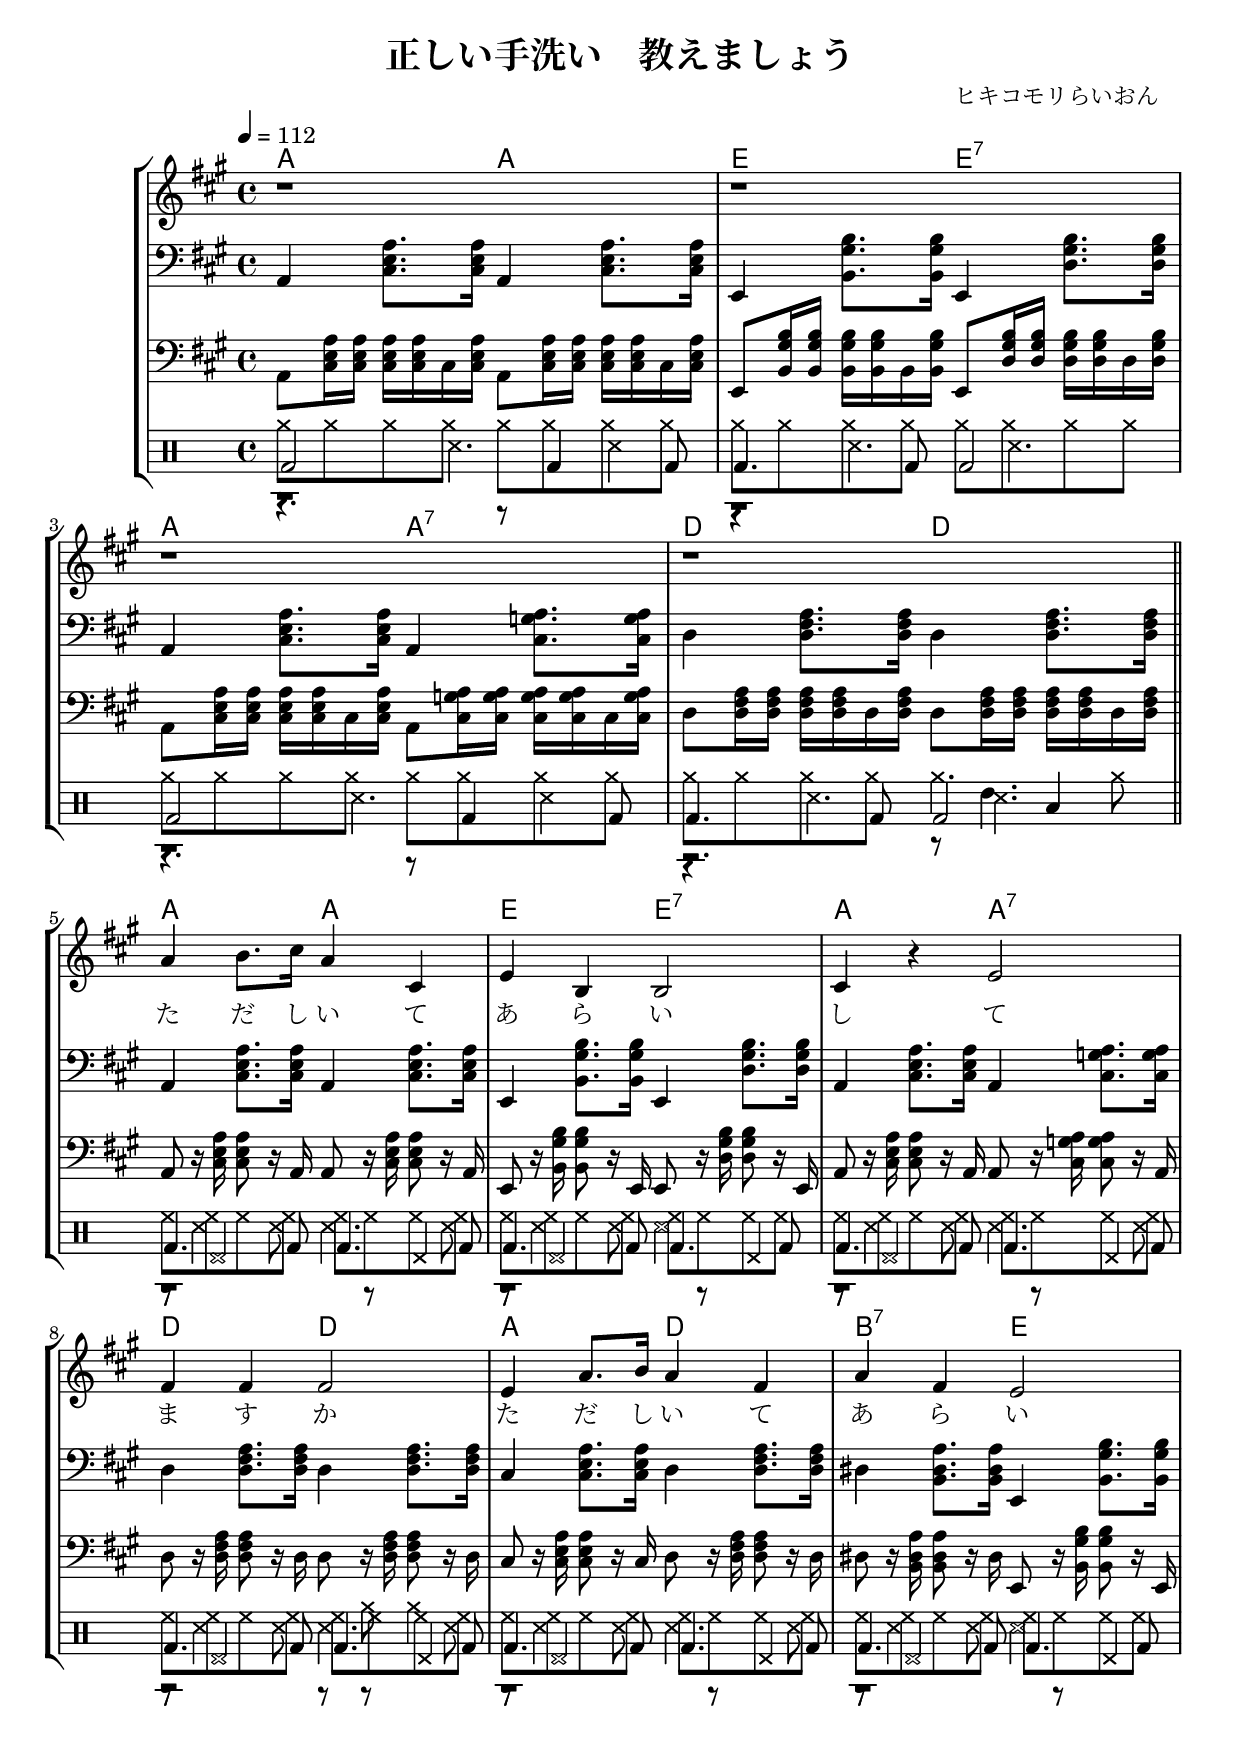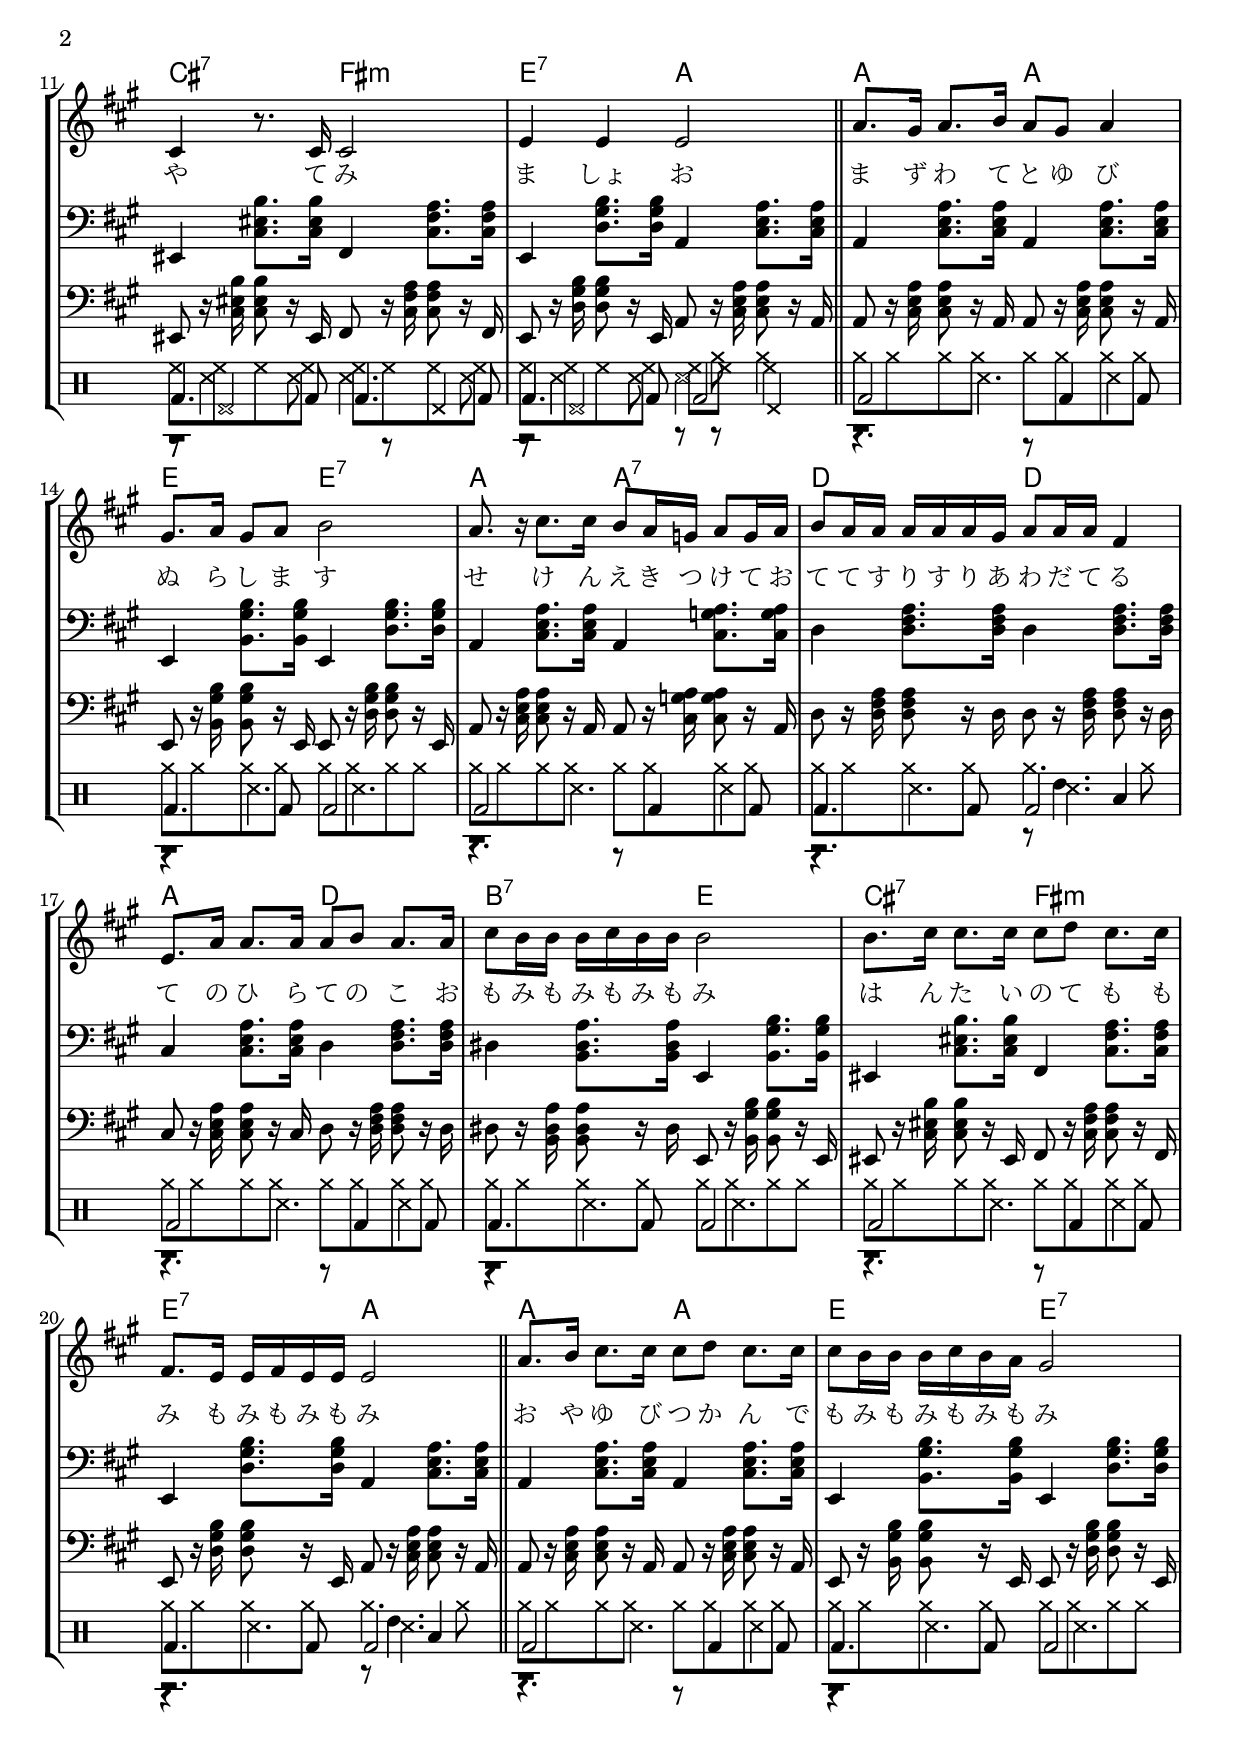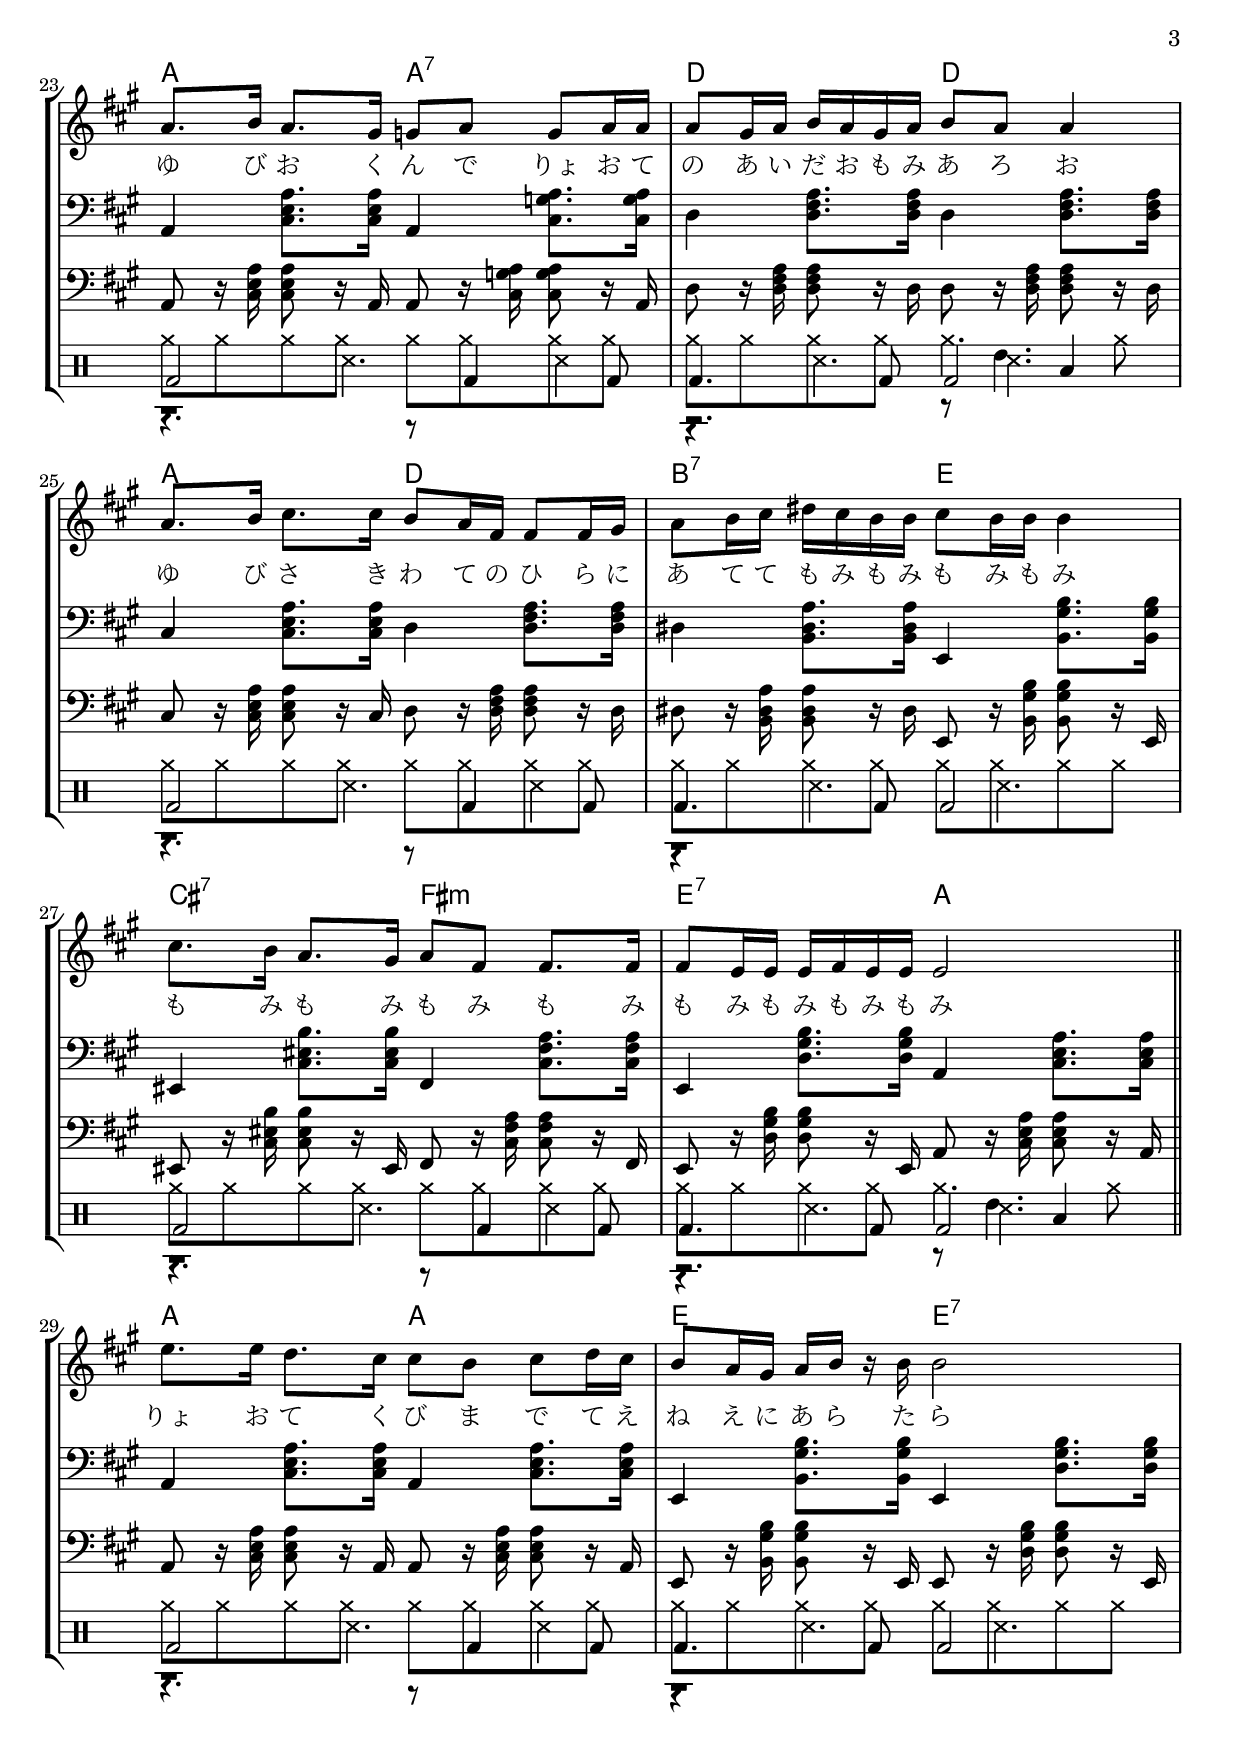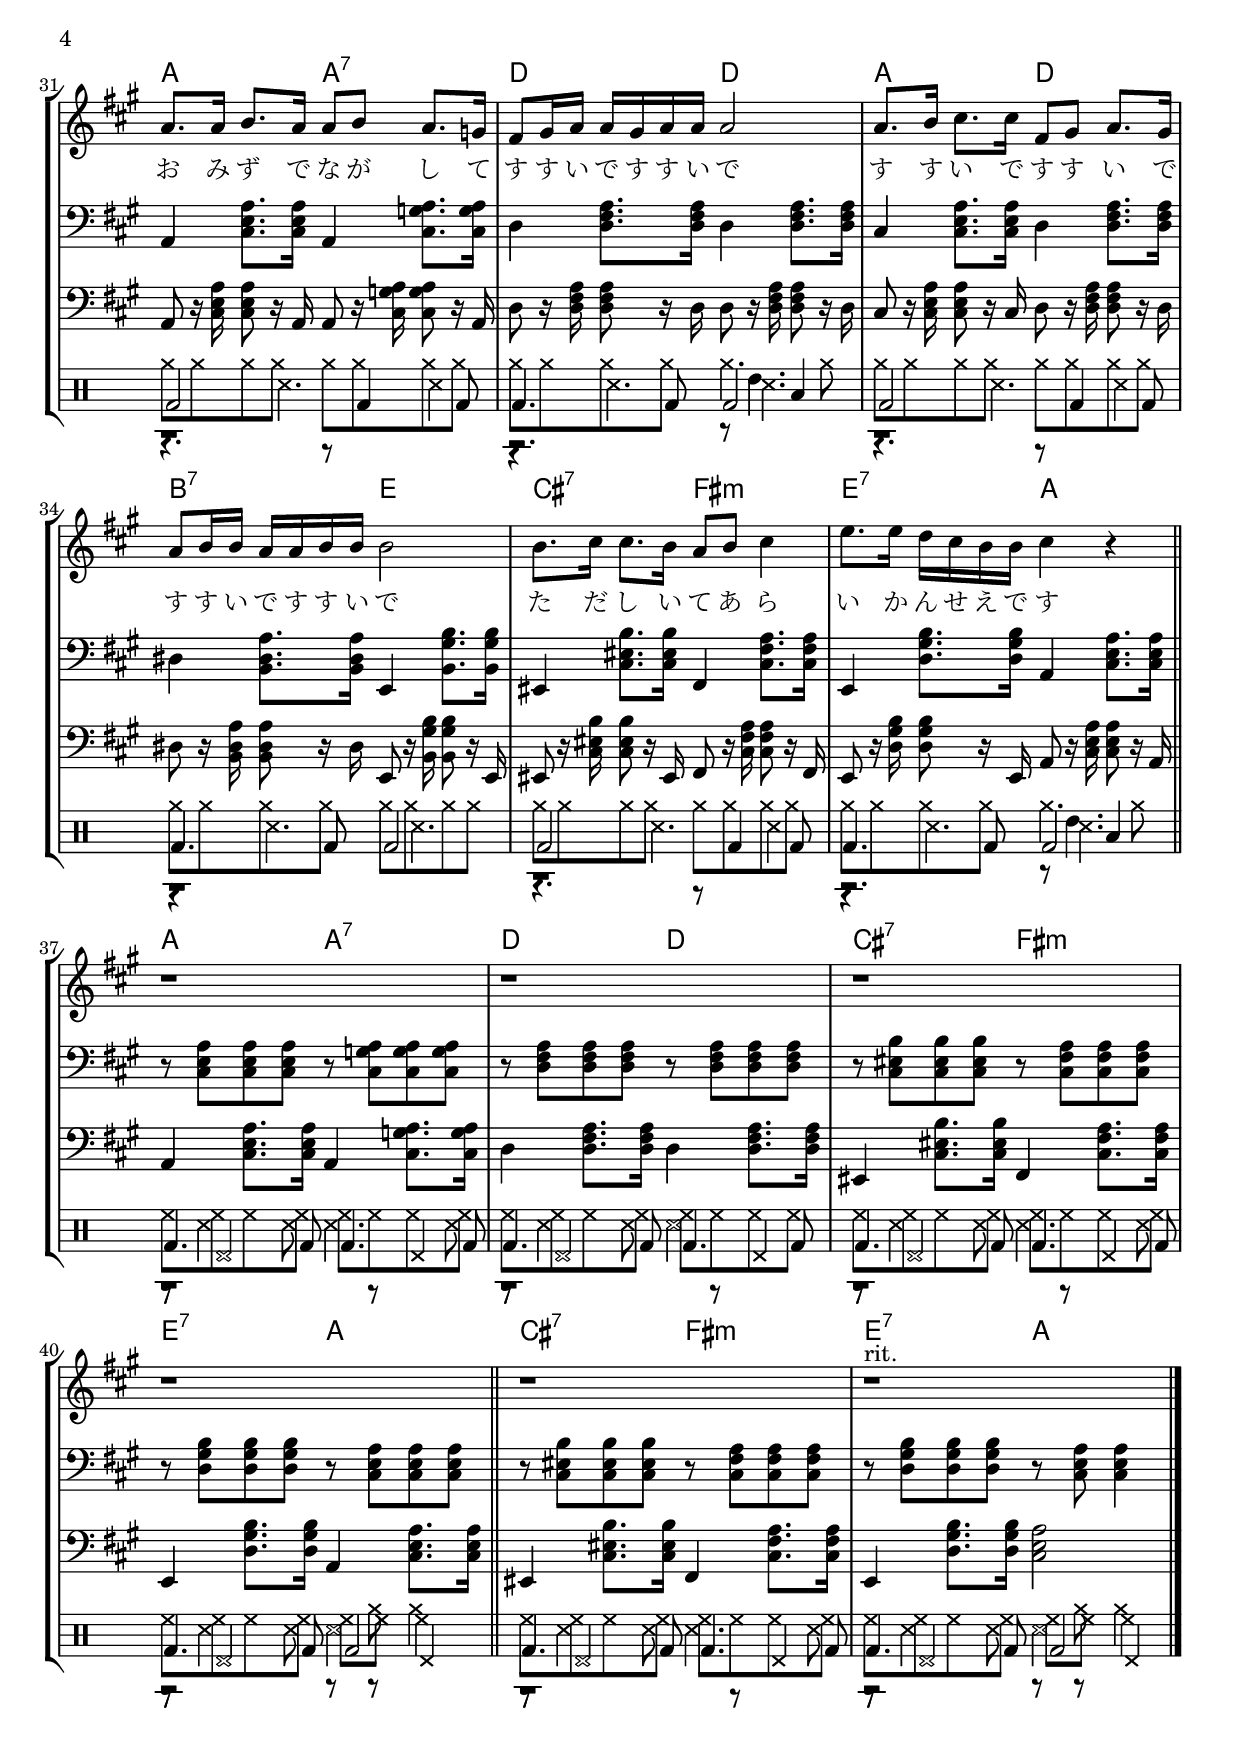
\version "2.12.1"

\header {
	title = \markup {正しい手洗い　教えましょう}
	composer = \markup \center-column {ヒキコモリらいおん　}
}

harmony = \chordmode {
	a2 a e e:7 a a:7 d d 

	a a e e:7 a a:7 d d a d b:7 e cis:7 fis:m e:7 a 

	a a e e:7 a a:7 d d a d b:7 e cis:7 fis:m e:7 a 

	a a e e:7 a a:7 d d a d b:7 e cis:7 fis:m e:7 a 

	a a e e:7 a a:7 d d a d b:7 e cis:7 fis:m e:7 a 

	a a:7 d d cis:7 fis:m e:7 a 

	cis:7 fis:m e:7 a 
}

melody = {
	\key a \major
	\tempo 4 = 112
	r1 | r1 | r1 | r1   
	\set Staff.midiInstrument = #"fss0.29"
	 a'4  b'8.  cis''16  a'4  cis'4 
	e'4  b4  b2 
	cis'4  r4  e'2 
	fis'4  fis'4  fis'2 
	e'4  a'8.  b'16  a'4  fis'4 
	a'4  fis'4  e'2 
	cis'4  r8.  cis'16  cis'2 
	e'4  e'4  e'2
	\set Staff.midiInstrument = #"fss0.29"
	 a'8.  gis'16  a'8.  b'16  a'8  gis'8  a'4 
	gis'8.  a'16  gis'8  a'8  b'2 
	a'8.  r16  cis''8.  cis''16  b'8  a'16  g'16  a'8  g'16  a'16 
	b'8  a'16  a'16  a'16  a'16  a'16  gis'16  a'8  a'16  a'16  fis'4 
	e'8.  a'16  a'8.  a'16  a'8  b'8  a'8.  a'16 
	cis''8  b'16  b'16  b'16  cis''16  b'16  b'16  b'2 
	b'8.  cis''16  cis''8.  cis''16  cis''8  d''8  cis''8.  cis''16 
	fis'8.  e'16  e'16  fis'16  e'16  e'16  e'2
	\set Staff.midiInstrument = #"fss0.29"
	 a'8.  b'16  cis''8.  cis''16  cis''8  d''8  cis''8.  cis''16 
	cis''8  b'16  b'16  b'16  cis''16  b'16  a'16  gis'2 
	a'8.  b'16  a'8.  gis'16  g'8  a'8  g'8  a'16  a'16 
	a'8  gis'16  a'16  b'16  a'16  gis'16  a'16  b'8  a'8  a'4 
	a'8.  b'16  cis''8.  cis''16  b'8  a'16  fis'16  fis'8  fis'16  gis'16 
	a'8  b'16  cis''16  dis''16  cis''16  b'16  b'16  cis''8  b'16  b'16  b'4 
	cis''8.  b'16  a'8.  gis'16  a'8  fis'8  fis'8.  fis'16 
	fis'8  e'16  e'16  e'16  fis'16  e'16  e'16  e'2
	\set Staff.midiInstrument = #"fss0.29"
	 e''8.  e''16  d''8.  cis''16  cis''8  b'8  cis''8  d''16  cis''16 
	b'8  a'16  gis'16  a'16  b'16  r16  b'16  b'2 
	a'8.  a'16  b'8.  a'16  a'8  b'8  a'8.  g'16 
	fis'8  gis'16  a'16  a'16  gis'16  a'16  a'16  a'2 
	a'8.  b'16  cis''8.  cis''16  fis'8  gis'8  a'8.  gis'16 
	a'8  b'16  b'16  a'16  a'16  b'16  b'16  b'2 
	b'8.  cis''16  cis''8.  b'16  a'8  b'8  cis''4 
	e''8.  e''16  d''16  cis''16  b'16  b'16  cis''4  	r4 	r1 | r1 | r1 | r1   
	r1 | r1^"rit." \bar "|."
}

words = \lyricmode {
	
	た  だ  し  い  て  あ  ら  い  し  て  ま  す  か  た  だ  し  い  て  あ  ら  い  や  て  み  ま  しょ  お  
	ま  ず  わ  て  と  ゆ  び  ぬ  ら  し  ま  す  せ  け  ん  え  き  つ  け  て  お  て  て  す  り  す  り  あ  わ  だ  て  る  て  の  ひ  ら  て  の  こ  お  も  み  も  み  も  み  も  み  は  ん  た  い  の  て  も  も  み  も  み  も  み  も  み  
	お  や  ゆ  び  つ  か  ん  で  も  み  も  み  も  み  も  み  ゆ  び  お  く  ん  で  りょ  お  て  の  あ  い  だ  お  も  み  あ  ろ  お  ゆ  び  さ  き  わ  て  の  ひ  ら  に  あ  て  て  も  み  も  み  も  み  も  み  も  み  も  み  も  み  も  み  も  み  も  み  も  み  も  み  
	りょ  お  て  く  び  ま  で  て  え  ね  え  に  あ  ら  た  ら  お  み  ず  で  な  が  し  て  す  す  い  で  す  す  い  で  す  す  い  で  す  す  い  で  す  す  い  で  す  す  い  で  た  だ  し  い  て  あ  ら  い  か  ん  せ  え  で  す  
	
	
}

tempochange = {
	\tempo 4 = 112
	r1 | r1 | r1 | r1 \bar "||"
	\tempo 4 = 112
	r1 | r1 | r1 | r1 | r1 | r1 | r1 | r1 \bar "||"
	\tempo 4 = 112
	r1 | r1 | r1 | r1 | r1 | r1 | r1 | r1 \bar "||"
	\tempo 4 = 112
	r1 | r1 | r1 | r1 | r1 | r1 | r1 | r1 \bar "||"
	\tempo 4 = 112
	r1 | r1 | r1 | r1 | r1 | r1 | r1 | r1 \bar "||"
	\tempo 4 = 112
	r1 | r1 | r1 | r1 \bar "||"
	\tempo 4 = 112
	r1 | \tempo 4 = 84 r2 \tempo 4 = 74 r2 \bar "|."
}

mainacc = {
	\clef bass
	\set Staff.midiInstrument = #"Harmonica"
	\key a \major
	\tempo 4 = 112
	a,4 <cis e a>8. <cis e a>16
	a,4 <cis e a>8. <cis e a>16
	e,4 <b, gis b>8. <b, gis b>16
	e,4 <d gis b>8. <d gis b>16
	a,4 <cis e a>8. <cis e a>16
	a,4 <cis g a>8. <cis g a>16
	d4 <d fis a>8. <d fis a>16
	d4 <d fis a>8. <d fis a>16
	\bar "||"

	\set Staff.midiInstrument = #"Accordion"
	a,4 <cis e a>8. <cis e a>16
	a,4 <cis e a>8. <cis e a>16
	e,4 <b, gis b>8. <b, gis b>16
	e,4 <d gis b>8. <d gis b>16
	a,4 <cis e a>8. <cis e a>16
	a,4 <cis g a>8. <cis g a>16
	d4 <d fis a>8. <d fis a>16
	d4 <d fis a>8. <d fis a>16
	cis4 <cis e a>8. <cis e a>16
	d4 <d fis a>8. <d fis a>16
	dis4 <b, dis a>8. <b, dis a>16
	e,4 <b, gis b>8. <b, gis b>16
	eis,4 <cis eis b>8. <cis eis b>16
	fis,4 <cis fis a>8. <cis fis a>16
	e,4 <d gis b>8. <d gis b>16
	a,4 <cis e a>8. <cis e a>16
	\bar "||"

	\set Staff.midiInstrument = #"Accordion"
	a,4 <cis e a>8. <cis e a>16
	a,4 <cis e a>8. <cis e a>16
	e,4 <b, gis b>8. <b, gis b>16
	e,4 <d gis b>8. <d gis b>16
	a,4 <cis e a>8. <cis e a>16
	a,4 <cis g a>8. <cis g a>16
	d4 <d fis a>8. <d fis a>16
	d4 <d fis a>8. <d fis a>16
	cis4 <cis e a>8. <cis e a>16
	d4 <d fis a>8. <d fis a>16
	dis4 <b, dis a>8. <b, dis a>16
	e,4 <b, gis b>8. <b, gis b>16
	eis,4 <cis eis b>8. <cis eis b>16
	fis,4 <cis fis a>8. <cis fis a>16
	e,4 <d gis b>8. <d gis b>16
	a,4 <cis e a>8. <cis e a>16
	\bar "||"

	\set Staff.midiInstrument = #"Accordion"
	a,4 <cis e a>8. <cis e a>16
	a,4 <cis e a>8. <cis e a>16
	e,4 <b, gis b>8. <b, gis b>16
	e,4 <d gis b>8. <d gis b>16
	a,4 <cis e a>8. <cis e a>16
	a,4 <cis g a>8. <cis g a>16
	d4 <d fis a>8. <d fis a>16
	d4 <d fis a>8. <d fis a>16
	cis4 <cis e a>8. <cis e a>16
	d4 <d fis a>8. <d fis a>16
	dis4 <b, dis a>8. <b, dis a>16
	e,4 <b, gis b>8. <b, gis b>16
	eis,4 <cis eis b>8. <cis eis b>16
	fis,4 <cis fis a>8. <cis fis a>16
	e,4 <d gis b>8. <d gis b>16
	a,4 <cis e a>8. <cis e a>16
	\bar "||"

	\set Staff.midiInstrument = #"Accordion"
	a,4 <cis e a>8. <cis e a>16
	a,4 <cis e a>8. <cis e a>16
	e,4 <b, gis b>8. <b, gis b>16
	e,4 <d gis b>8. <d gis b>16
	a,4 <cis e a>8. <cis e a>16
	a,4 <cis g a>8. <cis g a>16
	d4 <d fis a>8. <d fis a>16
	d4 <d fis a>8. <d fis a>16
	cis4 <cis e a>8. <cis e a>16
	d4 <d fis a>8. <d fis a>16
	dis4 <b, dis a>8. <b, dis a>16
	e,4 <b, gis b>8. <b, gis b>16
	eis,4 <cis eis b>8. <cis eis b>16
	fis,4 <cis fis a>8. <cis fis a>16
	e,4 <d gis b>8. <d gis b>16
	a,4 <cis e a>8. <cis e a>16
	\bar "||"

	\set Staff.midiInstrument = #"Accordion"
	r8 <cis e a>8 <cis e a>8 <cis e a>8
	r8 <cis g a>8 <cis g a>8 <cis g a>8
	r8 <d fis a>8 <d fis a>8 <d fis a>8
	r8 <d fis a>8 <d fis a>8 <d fis a>8
	r8 <cis eis b>8 <cis eis b>8 <cis eis b>8
	r8 <cis fis a>8 <cis fis a>8 <cis fis a>8
	r8 <d gis b>8 <d gis b>8 <d gis b>8
	r8 <cis e a>8 <cis e a>8 <cis e a>8
	\bar "||"

	\set Staff.midiInstrument = #"Accordion"
	r8 <cis eis b>8 <cis eis b>8 <cis eis b>8
	r8 <cis fis a>8 <cis fis a>8 <cis fis a>8
	r8 <d gis b>8 <d gis b>8 <d gis b>8
	r8 <cis e a>8 <cis e a>4
	\bar "|."
}

subacc = {
	\clef bass
	\set Staff.midiInstrument = #"Clarinet"
	\key a \major
	\tempo 4 = 112
	a,8 <cis e a>16 <cis e a>16   <cis e a>16 <cis e a>16   cis16 <cis e a>16
	a,8 <cis e a>16 <cis e a>16   <cis e a>16 <cis e a>16   cis16 <cis e a>16
	e,8 <b, gis b>16 <b, gis b>16   <b, gis b>16 <b, gis b>16   b,16 <b, gis b>16
	e,8 <d gis b>16 <d gis b>16   <d gis b>16 <d gis b>16   d16 <d gis b>16
	a,8 <cis e a>16 <cis e a>16   <cis e a>16 <cis e a>16   cis16 <cis e a>16
	a,8 <cis g a>16 <cis g a>16   <cis g a>16 <cis g a>16   cis16 <cis g a>16
	d8 <d fis a>16 <d fis a>16   <d fis a>16 <d fis a>16   d16 <d fis a>16
	d8 <d fis a>16 <d fis a>16   <d fis a>16 <d fis a>16   d16 <d fis a>16
	\bar "||"

	\set Staff.midiInstrument = #"Clarinet"
	a,8 r16 <cis e a>16 <cis e a>8 r16 a,16
	a,8 r16 <cis e a>16 <cis e a>8 r16 a,16
	e,8 r16 <b, gis b>16 <b, gis b>8 r16 e,16
	e,8 r16 <d gis b>16 <d gis b>8 r16 e,16
	a,8 r16 <cis e a>16 <cis e a>8 r16 a,16
	a,8 r16 <cis g a>16 <cis g a>8 r16 a,16
	d8 r16 <d fis a>16 <d fis a>8 r16 d16
	d8 r16 <d fis a>16 <d fis a>8 r16 d16
	cis8 r16 <cis e a>16 <cis e a>8 r16 cis16
	d8 r16 <d fis a>16 <d fis a>8 r16 d16
	dis8 r16 <b, dis a>16 <b, dis a>8 r16 dis16
	e,8 r16 <b, gis b>16 <b, gis b>8 r16 e,16
	eis,8 r16 <cis eis b>16 <cis eis b>8 r16 eis,16
	fis,8 r16 <cis fis a>16 <cis fis a>8 r16 fis,16
	e,8 r16 <d gis b>16 <d gis b>8 r16 e,16
	a,8 r16 <cis e a>16 <cis e a>8 r16 a,16
	\bar "||"

	\set Staff.midiInstrument = #"Clarinet"
	a,8 r16 <cis e a>16 <cis e a>8 r16 a,16
	a,8 r16 <cis e a>16 <cis e a>8 r16 a,16
	e,8 r16 <b, gis b>16 <b, gis b>8 r16 e,16
	e,8 r16 <d gis b>16 <d gis b>8 r16 e,16
	a,8 r16 <cis e a>16 <cis e a>8 r16 a,16
	a,8 r16 <cis g a>16 <cis g a>8 r16 a,16
	d8 r16 <d fis a>16 <d fis a>8 r16 d16
	d8 r16 <d fis a>16 <d fis a>8 r16 d16
	cis8 r16 <cis e a>16 <cis e a>8 r16 cis16
	d8 r16 <d fis a>16 <d fis a>8 r16 d16
	dis8 r16 <b, dis a>16 <b, dis a>8 r16 dis16
	e,8 r16 <b, gis b>16 <b, gis b>8 r16 e,16
	eis,8 r16 <cis eis b>16 <cis eis b>8 r16 eis,16
	fis,8 r16 <cis fis a>16 <cis fis a>8 r16 fis,16
	e,8 r16 <d gis b>16 <d gis b>8 r16 e,16
	a,8 r16 <cis e a>16 <cis e a>8 r16 a,16
	\bar "||"

	\set Staff.midiInstrument = #"Harmonica"
	a,8 r16 <cis e a>16 <cis e a>8 r16 a,16
	a,8 r16 <cis e a>16 <cis e a>8 r16 a,16
	e,8 r16 <b, gis b>16 <b, gis b>8 r16 e,16
	e,8 r16 <d gis b>16 <d gis b>8 r16 e,16
	a,8 r16 <cis e a>16 <cis e a>8 r16 a,16
	a,8 r16 <cis g a>16 <cis g a>8 r16 a,16
	d8 r16 <d fis a>16 <d fis a>8 r16 d16
	d8 r16 <d fis a>16 <d fis a>8 r16 d16
	cis8 r16 <cis e a>16 <cis e a>8 r16 cis16
	d8 r16 <d fis a>16 <d fis a>8 r16 d16
	dis8 r16 <b, dis a>16 <b, dis a>8 r16 dis16
	e,8 r16 <b, gis b>16 <b, gis b>8 r16 e,16
	eis,8 r16 <cis eis b>16 <cis eis b>8 r16 eis,16
	fis,8 r16 <cis fis a>16 <cis fis a>8 r16 fis,16
	e,8 r16 <d gis b>16 <d gis b>8 r16 e,16
	a,8 r16 <cis e a>16 <cis e a>8 r16 a,16
	\bar "||"

	\set Staff.midiInstrument = #"Trumpet"
	a,8 r16 <cis e a>16 <cis e a>8 r16 a,16
	a,8 r16 <cis e a>16 <cis e a>8 r16 a,16
	e,8 r16 <b, gis b>16 <b, gis b>8 r16 e,16
	e,8 r16 <d gis b>16 <d gis b>8 r16 e,16
	a,8 r16 <cis e a>16 <cis e a>8 r16 a,16
	a,8 r16 <cis g a>16 <cis g a>8 r16 a,16
	d8 r16 <d fis a>16 <d fis a>8 r16 d16
	d8 r16 <d fis a>16 <d fis a>8 r16 d16
	cis8 r16 <cis e a>16 <cis e a>8 r16 cis16
	d8 r16 <d fis a>16 <d fis a>8 r16 d16
	dis8 r16 <b, dis a>16 <b, dis a>8 r16 dis16
	e,8 r16 <b, gis b>16 <b, gis b>8 r16 e,16
	eis,8 r16 <cis eis b>16 <cis eis b>8 r16 eis,16
	fis,8 r16 <cis fis a>16 <cis fis a>8 r16 fis,16
	e,8 r16 <d gis b>16 <d gis b>8 r16 e,16
	a,8 r16 <cis e a>16 <cis e a>8 r16 a,16
	\bar "||"

	\set Staff.midiInstrument = #"Oboe"
	a,4 <cis e a>8. <cis e a>16
	a,4 <cis g a>8. <cis g a>16
	d4 <d fis a>8. <d fis a>16
	d4 <d fis a>8. <d fis a>16
	eis,4 <cis eis b>8. <cis eis b>16
	fis,4 <cis fis a>8. <cis fis a>16
	e,4 <d gis b>8. <d gis b>16
	a,4 <cis e a>8. <cis e a>16
	\bar "||"

	\set Staff.midiInstrument = #"Oboe"
	eis,4 <cis eis b>8. <cis eis b>16
	fis,4 <cis fis a>8. <cis fis a>16
	e,4 <d gis b>8. <d gis b>16
	<cis e a>2
	\bar "|."
}

percA = {
	\drummode {
	bd2 r8 bd4 bd8  |bd4. bd8 bd2  |bd2 r8 bd4 bd8  |bd4. bd8 bd2  \bar "||"
	hh8 hh8 hh8 hh8 hh8 hh8 hh8 hh8  |hh8 hh8 hh8 hh8 hh8 hh8 hh8 hh8  |hh8 hh8 hh8 hh8 hh8 hh8 hh8 hh8  |hh8 hh8 hh8 hh8 hh8 hh8 hh8 hh8  |hh8 hh8 hh8 hh8 hh8 hh8 hh8 hh8  |hh8 hh8 hh8 hh8 hh8 hh8 hh8 hh8  |hh8 hh8 hh8 hh8 hh8 hh8 hh8 hh8  |hh8 hh8 hh8 hh8 hh8 hh8 hh4  \bar "||"
	bd2 r8 bd4 bd8  |bd4. bd8 bd2  |bd2 r8 bd4 bd8  |bd4. bd8 bd2  |bd2 r8 bd4 bd8  |bd4. bd8 bd2  |bd2 r8 bd4 bd8  |bd4. bd8 bd2  \bar "||"
	bd2 r8 bd4 bd8  |bd4. bd8 bd2  |bd2 r8 bd4 bd8  |bd4. bd8 bd2  |bd2 r8 bd4 bd8  |bd4. bd8 bd2  |bd2 r8 bd4 bd8  |bd4. bd8 bd2  \bar "||"
	bd2 r8 bd4 bd8  |bd4. bd8 bd2  |bd2 r8 bd4 bd8  |bd4. bd8 bd2  |bd2 r8 bd4 bd8  |bd4. bd8 bd2  |bd2 r8 bd4 bd8  |bd4. bd8 bd2  \bar "||"
	hh8 hh8 hh8 hh8 hh8 hh8 hh8 hh8  |hh8 hh8 hh8 hh8 hh8 hh8 hh8 hh8  |hh8 hh8 hh8 hh8 hh8 hh8 hh8 hh8  |hh8 hh8 hh8 hh8 hh8 hh8 hh4  \bar "||"
	hh8 hh8 hh8 hh8 hh8 hh8 hh8 hh8  |hh8 hh8 hh8 hh8 hh8 hh8 hh4  \bar "|."
	}
}

percB = {
	\drummode {
	r4. ss4. ss4  |r4 ss4. ss4.  |r4. ss4. ss4  |r4 ss4. ss4.  \bar "||"
	bd4. bd8 bd4. bd8  |bd4. bd8 bd4. bd8  |bd4. bd8 bd4. bd8  |bd4. bd8 bd4. bd8  |bd4. bd8 bd4. bd8  |bd4. bd8 bd4. bd8  |bd4. bd8 bd4. bd8  |bd4. bd8 bd2  \bar "||"
	r4. ss4. ss4  |r4 ss4. ss4.  |r4. ss4. ss4  |r4 ss4. ss4.  |r4. ss4. ss4  |r4 ss4. ss4.  |r4. ss4. ss4  |r4 ss4. ss4.  \bar "||"
	r4. ss4. ss4  |r4 ss4. ss4.  |r4. ss4. ss4  |r4 ss4. ss4.  |r4. ss4. ss4  |r4 ss4. ss4.  |r4. ss4. ss4  |r4 ss4. ss4.  \bar "||"
	r4. ss4. ss4  |r4 ss4. ss4.  |r4. ss4. ss4  |r4 ss4. ss4.  |r4. ss4. ss4  |r4 ss4. ss4.  |r4. ss4. ss4  |r4 ss4. ss4.  \bar "||"
	bd4. bd8 bd4. bd8  |bd4. bd8 bd4. bd8  |bd4. bd8 bd4. bd8  |bd4. bd8 bd2  \bar "||"
	bd4. bd8 bd4. bd8  |bd4. bd8 bd2  \bar "|."
	}
}

percC = {
	\drummode {
	cymr8 cymr8 cymr8 cymr8 cymr8 cymr8 cymr8 cymr8  |cymr8 cymr8 cymr8 cymr8 cymr8 cymr8 cymr8 cymr8  |cymr8 cymr8 cymr8 cymr8 cymr8 cymr8 cymr8 cymr8  |cymr8 cymr8 cymr8 cymr8 cymr4. cymr8  \bar "||"
	r8 ss4 ss8 ss4. ss8  |r8 ss4 ss8 ss2  |r8 ss4 ss8 ss4. ss8  |r8 ss4 ss8 ss4. ss8  |r8 ss4 ss8 ss4. ss8  |r8 ss4 ss8 ss2  |r8 ss4 ss8 ss4. ss8  |r8 ss4 ss8 ss2  \bar "||"
	cymr8 cymr8 cymr8 cymr8 cymr8 cymr8 cymr8 cymr8  |cymr8 cymr8 cymr8 cymr8 cymr8 cymr8 cymr8 cymr8  |cymr8 cymr8 cymr8 cymr8 cymr8 cymr8 cymr8 cymr8  |cymr8 cymr8 cymr8 cymr8 cymr4. cymr8  |cymr8 cymr8 cymr8 cymr8 cymr8 cymr8 cymr8 cymr8  |cymr8 cymr8 cymr8 cymr8 cymr8 cymr8 cymr8 cymr8  |cymr8 cymr8 cymr8 cymr8 cymr8 cymr8 cymr8 cymr8  |cymr8 cymr8 cymr8 cymr8 cymr4. cymr8  \bar "||"
	cymr8 cymr8 cymr8 cymr8 cymr8 cymr8 cymr8 cymr8  |cymr8 cymr8 cymr8 cymr8 cymr8 cymr8 cymr8 cymr8  |cymr8 cymr8 cymr8 cymr8 cymr8 cymr8 cymr8 cymr8  |cymr8 cymr8 cymr8 cymr8 cymr4. cymr8  |cymr8 cymr8 cymr8 cymr8 cymr8 cymr8 cymr8 cymr8  |cymr8 cymr8 cymr8 cymr8 cymr8 cymr8 cymr8 cymr8  |cymr8 cymr8 cymr8 cymr8 cymr8 cymr8 cymr8 cymr8  |cymr8 cymr8 cymr8 cymr8 cymr4. cymr8  \bar "||"
	cymr8 cymr8 cymr8 cymr8 cymr8 cymr8 cymr8 cymr8  |cymr8 cymr8 cymr8 cymr8 cymr8 cymr8 cymr8 cymr8  |cymr8 cymr8 cymr8 cymr8 cymr8 cymr8 cymr8 cymr8  |cymr8 cymr8 cymr8 cymr8 cymr4. cymr8  |cymr8 cymr8 cymr8 cymr8 cymr8 cymr8 cymr8 cymr8  |cymr8 cymr8 cymr8 cymr8 cymr8 cymr8 cymr8 cymr8  |cymr8 cymr8 cymr8 cymr8 cymr8 cymr8 cymr8 cymr8  |cymr8 cymr8 cymr8 cymr8 cymr4. cymr8  \bar "||"
	r8 ss4 ss8 ss4. ss8  |r8 ss4 ss8 ss2  |r8 ss4 ss8 ss4. ss8  |r8 ss4 ss8 ss2  \bar "||"
	r8 ss4 ss8 ss4. ss8  |r8 ss4 ss8 ss2  \bar "|."
	}
}

percD = {
	\drummode {
	r1 |r1 |r1 |r2. toml4  \bar "||"
	r8 hhp2 r8 hhp4  |r8 hhp2 r8 hhp4  |r8 hhp2 r8 hhp4  |r8 hhp2 r8 hhp4  |r8 hhp2 r8 hhp4  |r8 hhp2 r8 hhp4  |r8 hhp2 r8 hhp4  |r8 hhp2 r8 hhp4  \bar "||"
	r1 |r1 |r1 |r2. toml4  |r1 |r1 |r1 |r2. toml4  \bar "||"
	r1 |r1 |r1 |r2. toml4  |r1 |r1 |r1 |r2. toml4  \bar "||"
	r1 |r1 |r1 |r2. toml4  |r1 |r1 |r1 |r2. toml4  \bar "||"
	r8 hhp2 r8 hhp4  |r8 hhp2 r8 hhp4  |r8 hhp2 r8 hhp4  |r8 hhp2 r8 hhp4  \bar "||"
	r8 hhp2 r8 hhp4  |r8 hhp2 r8 hhp4  \bar "|."
	}
}

percE = {
	\drummode {
	r1 |r1 |r1 |r2 r8 tommh4.  \bar "||"
	r1  |r1  |r1  |r2 r8 cymr8 cymr4  |r1  |r1  |r1  |r2 r8 cymr8 cymr4  \bar "||"
	r1 |r1 |r1 |r2 r8 tommh4.  |r1 |r1 |r1 |r2 r8 tommh4.  \bar "||"
	r1 |r1 |r1 |r2 r8 tommh4.  |r1 |r1 |r1 |r2 r8 tommh4.  \bar "||"
	r1 |r1 |r1 |r2 r8 tommh4.  |r1 |r1 |r1 |r2 r8 tommh4.  \bar "||"
	r1  |r1  |r1  |r2 r8 cymr8 cymr4  \bar "||"
	r1  |r2 r8 cymr8 cymr4  \bar "|."
	}
}

\score {
	<<
		\new StaffGroup <<
			\new ChordNames {\harmony}
			\new Voice = "melody" {\melody}
			\new Lyrics \lyricsto "melody" \words
			\new Staff = "mainacc" {\mainacc}
			\new Staff = "subacc" {\subacc}
			\new DrumStaff <<
				\new DrumVoice {\percA}
				\new DrumVoice {\percB}
				\new DrumVoice {\percC}
				\new DrumVoice {\percD}
				\new DrumVoice {\percE}
			>>
		>>
	>>
	\layout { }
}
